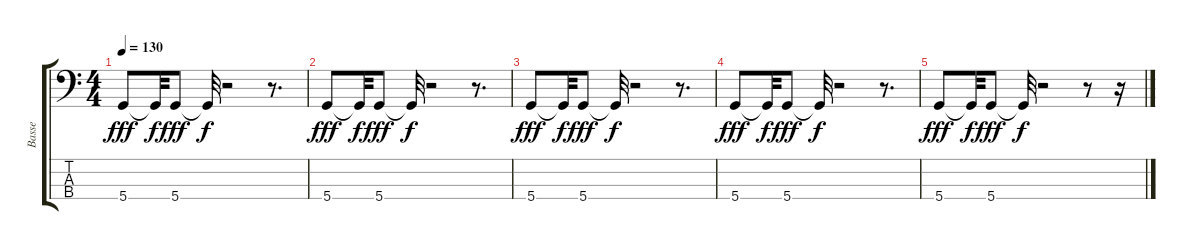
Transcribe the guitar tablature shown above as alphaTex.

\track ("Basse" "Basse") {instrument electricbassfinger}
\staff {score tabs}
\tuning (G2 D2 A1 D1) {hide}
\ts (4 4)
\tempo 130
\clef f4
\ks c
5.4.8{dy fff volume 16} 5.4{t}.32{dy f} 5.4.8{dy fff volume 16} 5.4{t}.32{dy f} r.2 r.8{d} |
5.4.8{dy fff volume 14} 5.4{t}.32{dy f} 5.4.8{dy fff volume 13} 5.4{t}.32{dy f} r.2 r.8{d} |
5.4.8{dy fff volume 12} 5.4{t}.32{dy f} 5.4.8{dy fff volume 11} 5.4{t}.32{dy f} r.2 r.8{d} |
5.4.8{dy fff volume 9} 5.4{t}.32{dy f} 5.4.8{dy fff volume 8} 5.4{t}.32{dy f} r.2 r.8{d} |
5.4.8{dy fff volume 6} 5.4{t}.32{dy f} 5.4.8{dy fff volume 6} 5.4{t}.32{dy f} r.2 r.8 r.16
